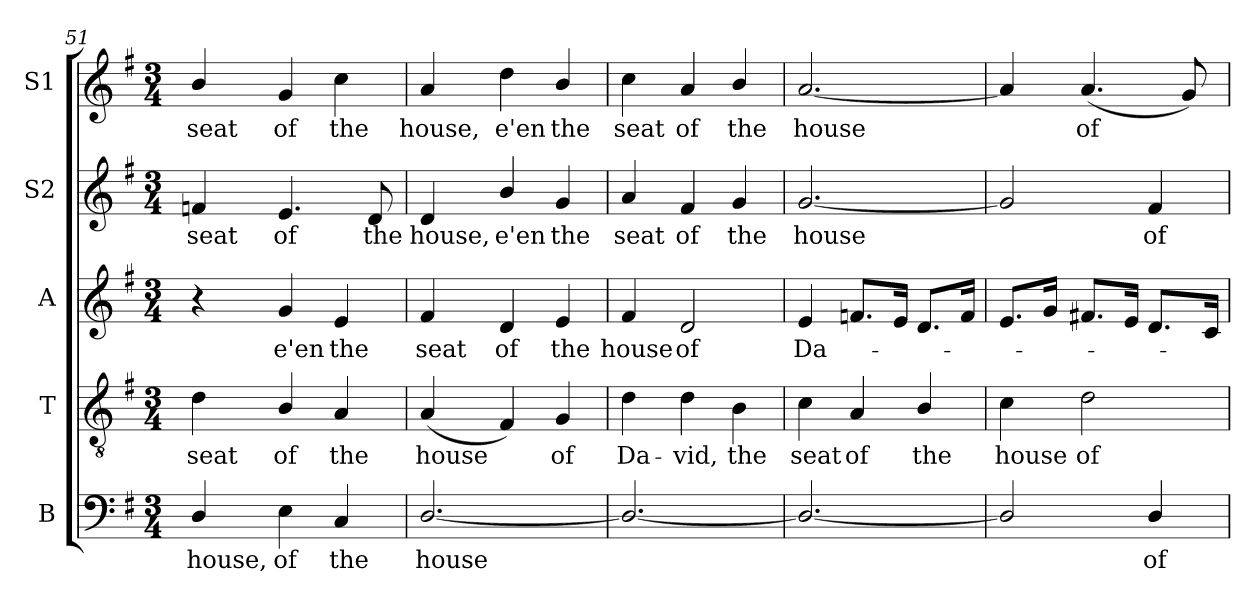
**kern	**text	**kern	**text	**kern	**text	**kern	**text	**kern	**text
*part5	*part5	*part4	*part4	*part3	*part3	*part2	*part2	*part1	*part1
*staff5	*staff5	*staff4	*staff4	*staff3	*staff3	*staff2	*staff2	*staff1	*staff1
*I"B	*	*I"T	*	*I"A	*	*I"S2	*	*I"S1	*
*I'B.	*	*I'T.	*	*I'A.	*	*I'S.	*	*I'S.	*
*clefF4	*	*clefGv2	*	*clefG2	*	*clefG2	*	*clefG2	*
*	*	*ITrd7c12	*	*	*	*	*	*	*
*k[f#]	*	*k[f#]	*	*k[f#]	*	*k[f#]	*	*k[f#]	*
*G:	*	*G:	*	*G:	*	*G:	*	*G:	*
*M3/4	*	*M3/4	*	*M3/4	*	*M3/4	*	*M3/4	*
=51	=51	=51	=51	=51	=51	=51	=51	=51	=51
!	!LO:LY:b:color=#000000	!	!	!	!	!	!	!	!
!	!	!	!LO:LY:b:color=#000000	!	!	!	!	!	!
!	!	!	!	!	!	!	!LO:LY:b:color=#000000	!	!
!	!	!	!	!	!	!	!	!	!LO:LY:b:color=#000000
4Di/	house,	4Di\	seat	4r	.	4fni/	seat	4bi/	seat
!	!LO:LY:b:color=#000000	!	!	!	!	!	!	!	!
!	!	!	!LO:LY:b:color=#000000	!	!	!	!	!	!
!	!	!	!	!	!LO:LY:b:color=#000000	!	!	!	!
!	!	!	!	!	!	!	!LO:LY:b:color=#000000	!	!
!	!	!	!	!	!	!	!	!	!LO:LY:b:color=#000000
4Ei\	of	4BBi/	of	4gi/	e'en	4.ei/	of	4gi/	of
!	!LO:LY:b:color=#000000	!	!	!	!	!	!	!	!
!	!	!	!LO:LY:b:color=#000000	!	!	!	!	!	!
!	!	!	!	!	!LO:LY:b:color=#000000	!	!	!	!
!	!	!	!	!	!	!	!	!	!LO:LY:b:color=#000000
4Ci/	the	4AAi/	the	4ei/	the	.	.	4cci\	the
!	!	!	!	!	!	!	!LO:LY:b:color=#000000	!	!
.	.	.	.	.	.	8di/	the	.	.
=52	=52	=52	=52	=52	=52	=52	=52	=52	=52
!	!LO:LY:b:color=#000000	!	!	!	!	!	!	!	!
!	!	!	!LO:LY:b:color=#000000	!	!	!	!	!	!
!	!	!	!	!	!LO:LY:b:color=#000000	!	!	!	!
!	!	!	!	!	!	!	!LO:LY:b:color=#000000	!	!
!	!	!	!	!	!	!	!	!	!LO:LY:b:color=#000000
[2.Di/	house	(4AAi/	house	4f#i/	seat	4di/	house,	4ai/	house,
!	!	!	!	!	!LO:LY:b:color=#000000	!	!	!	!
!	!	!	!	!	!	!	!LO:LY:b:color=#000000	!	!
!	!	!	!	!	!	!	!	!	!LO:LY:b:color=#000000
.	.	4FF#i/)	.	4di/	of	4bi/	e'en	4ddi\	e'en
!	!	!	!LO:LY:b:color=#000000	!	!	!	!	!	!
!	!	!	!	!	!LO:LY:b:color=#000000	!	!	!	!
!	!	!	!	!	!	!	!LO:LY:b:color=#000000	!	!
!	!	!	!	!	!	!	!	!	!LO:LY:b:color=#000000
.	.	4GGi/	of	4ei/	the	4gi/	the	4bi/	the
!!LO:PB:g=z
=53	=53	=53	=53	=53	=53	=53	=53	=53	=53
!	!	!	!LO:LY:b:color=#000000	!	!	!	!	!	!
!	!	!	!	!	!LO:LY:b:color=#000000	!	!	!	!
!	!	!	!	!	!	!	!LO:LY:b:color=#000000	!	!
!	!	!	!	!	!	!	!	!	!LO:LY:b:color=#000000
2.Di/_	.	4Di\	Da-	4f#i/	house	4ai/	seat	4cci\	seat
!	!	!	!LO:LY:b:color=#000000	!	!	!	!	!	!
!	!	!	!	!	!LO:LY:b:color=#000000	!	!	!	!
!	!	!	!	!	!	!	!LO:LY:b:color=#000000	!	!
!	!	!	!	!	!	!	!	!	!LO:LY:b:color=#000000
.	.	4Di\	-vid,	2di/	of	4f#i/	of	4ai/	of
!	!	!	!LO:LY:b:color=#000000	!	!	!	!	!	!
!	!	!	!	!	!	!	!LO:LY:b:color=#000000	!	!
!	!	!	!	!	!	!	!	!	!LO:LY:b:color=#000000
.	.	4BBi\	the	.	.	4gi/	the	4bi/	the
=54	=54	=54	=54	=54	=54	=54	=54	=54	=54
!	!	!	!LO:LY:b:color=#000000	!	!	!	!	!	!
!	!	!	!	!	!LO:LY:b:color=#000000	!	!	!	!
!	!	!	!	!	!	!	!LO:LY:b:color=#000000	!	!
!	!	!	!	!	!	!	!	!	!LO:LY:b:color=#000000
2.Di/_	.	4Ci\	seat	4ei/	Da-	[2.gi/	house	[2.ai/	house
!	!	!	!LO:LY:b:color=#000000	!	!	!	!	!	!
.	.	4AAi/	of	8.fni/L	.	.	.	.	.
.	.	.	.	16ei/Jk	.	.	.	.	.
!	!	!	!LO:LY:b:color=#000000	!	!	!	!	!	!
.	.	4BBi/	the	8.di/L	.	.	.	.	.
.	.	.	.	16fi/Jk	.	.	.	.	.
=55	=55	=55	=55	=55	=55	=55	=55	=55	=55
!	!	!	!LO:LY:b:color=#000000	!	!	!	!	!	!
2Di/]	.	4Ci\	house	8.ei/L	.	2gi/]	.	4ai/]	.
.	.	.	.	16gi/Jk	.	.	.	.	.
!	!	!	!LO:LY:b:color=#000000	!	!	!	!	!	!
!	!	!	!	!	!	!	!	!	!LO:LY:b:color=#000000
.	.	2Di\	of	8.f#Xi/L	.	.	.	(4.ai/	of
.	.	.	.	16ei/Jk	.	.	.	.	.
!	!LO:LY:b:color=#000000	!	!	!	!	!	!	!	!
!	!	!	!	!	!	!	!LO:LY:b:color=#000000	!	!
4Di/	of	.	.	8.di/L	.	4f#i/	of	.	.
.	.	.	.	.	.	.	.	8gi/)	.
.	.	.	.	16ci/Jk	.	.	.	.	.
=	=	=	=	=	=	=	=	=	=
*-	*-	*-	*-	*-	*-	*-	*-	*-	*-
